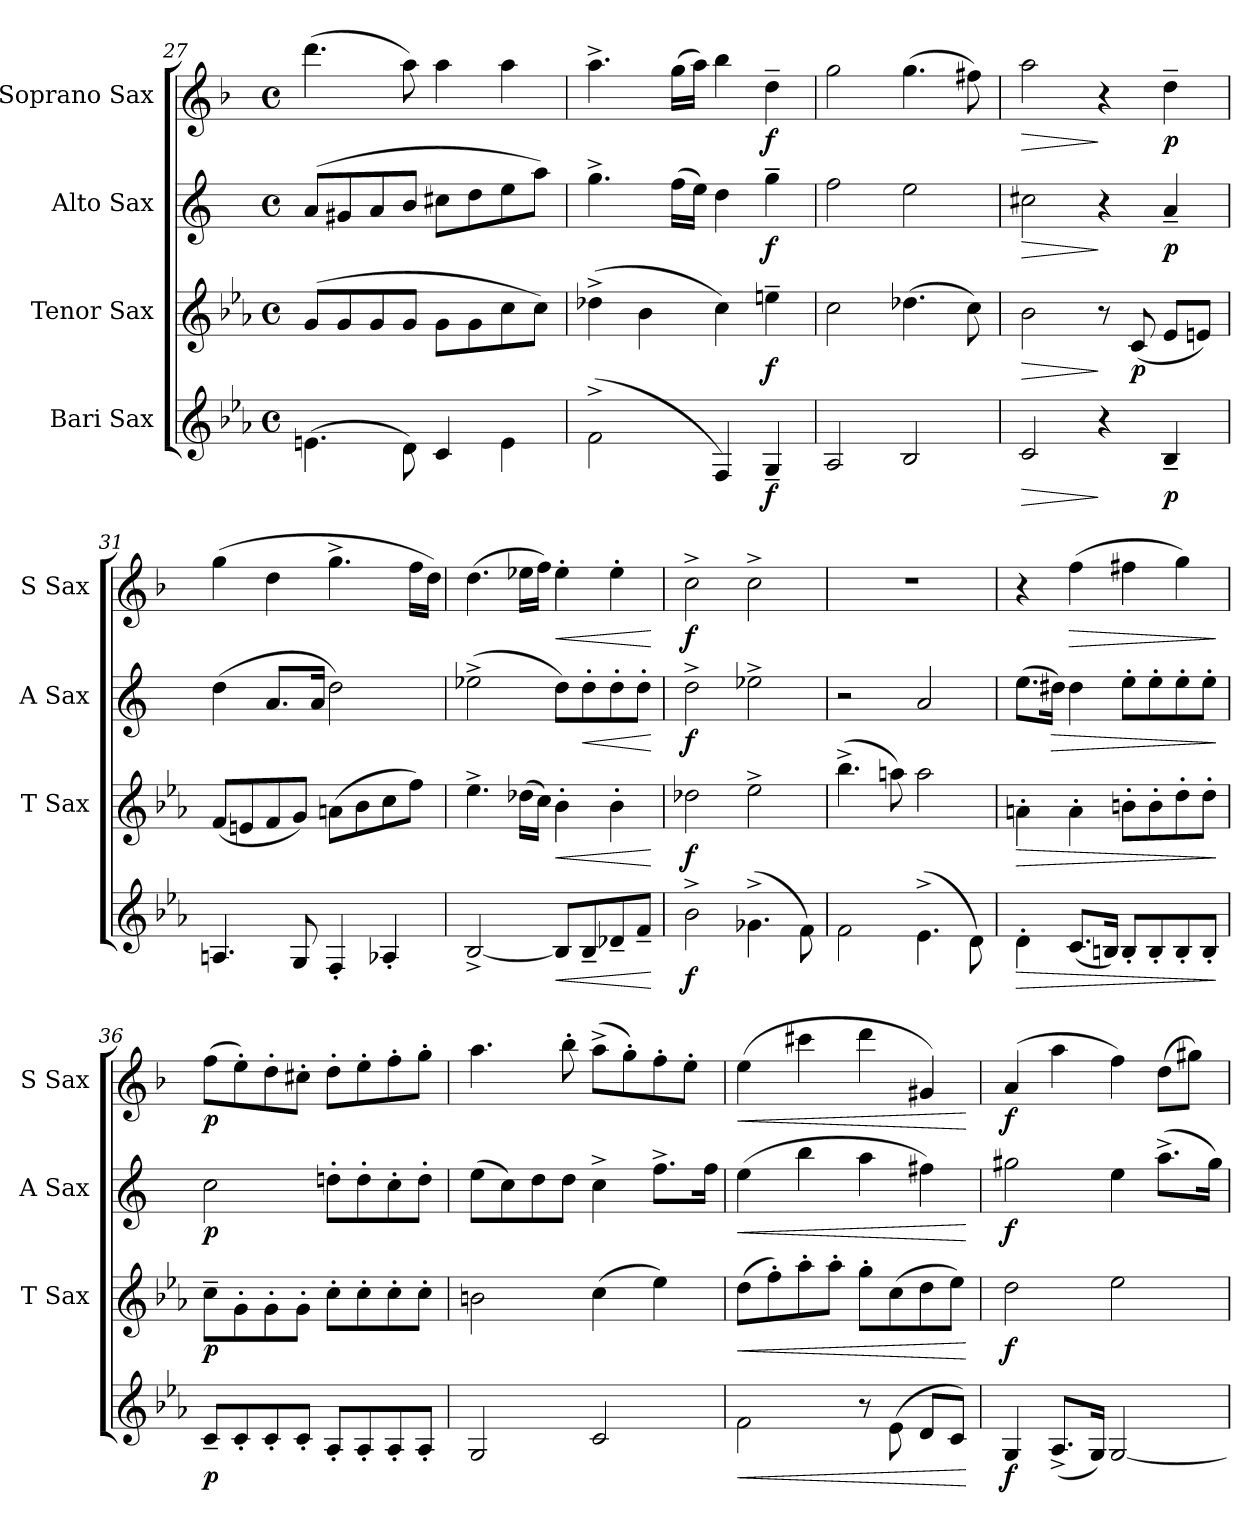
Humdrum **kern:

**kern	**dynam	**kern	**dynam	**kern	**dynam	**kern	**dynam
*part4	*part4	*part3	*part3	*part2	*part2	*part1	*part1
*staff4	*staff4	*staff3	*staff3	*staff2	*staff2	*staff1	*staff1
*I"Bari Sax	*	*I"Tenor Sax	*	*I"Alto Sax	*	*I"Soprano Sax	*
*	*	*I'T Sax	*	*I'A Sax	*	*I'S Sax	*
*clefG2	*	*clefG2	*	*clefG2	*	*clefG2	*
*ITrd12c21	*	*ITrd8c14	*	*ITrd5c9	*	*ITrd1c2	*
*k[b-e-a-]	*	*k[b-e-a-]	*	*k[b-e-a-]	*	*k[b-e-a-]	*
*E-:	*	*E-:	*	*E-:	*	*E-:	*
*M4/4	*	*M4/4	*	*M4/4	*	*M4/4	*
*met(c)	*	*met(c)	*	*met(c)	*	*met(c)	*
=27	=27	=27	=27	=27	=27	=27	=27
(>4.En\	.	(>8G/L	.	(>8c/L	.	(>4.ccc\	.
.	.	8G/	.	8Bn/	.	.	.
.	.	8G/	.	8c/	.	.	.
8D\)	.	8G/J	.	8d/J	.	8gg\)	.
4C</	.	8G\L	.	8en\L	.	4gg>\	.
.	.	8G\	.	8f\	.	.	.
4E>\	.	8c\	.	8g\	.	4gg>\	.
.	.	8c\J)	.	8cc\J)	.	.	.
=28	=28	=28	=28	=28	=28	=28	=28
(>2F^>\	.	(>4d-X^>\	.	4.b-^>\	.	4.gg^>\	.
.	.	4B-\	.	.	.	.	.
.	.	.	.	(>16a-\LL	.	(>16ff\LL	.
.	.	.	.	16g\JJ)	.	16gg\JJ)	.
4FF/)	.	4c\)	.	4f\	.	4aa-\	.
!	!LO:DY:b	!	!LO:DY:b	!	!LO:DY:b	!	!LO:DY:b
4GG~</	f	4en~>\	f	4b-~>\	f	4cc~>\	f
=29	=29	=29	=29	=29	=29	=29	=29
2AA-/	.	2c\	.	2a-\	.	2ff\	.
2BB-/	.	(>4.d-X\	.	2g\	.	(>4.ff\	.
.	.	8c\)	.	.	.	8een\)	.
=30	=30	=30	=30	=30	=30	=30	=30
!	!LO:HP:b	!	!LO:HP:b	!	!LO:HP:b	!	!LO:HP:b
2C/	>	2B-\	>	2en\	>	2gg\	>
4r	]	8r	]	4r	]	4r	]
!	!	!	!LO:DY:b	!	!	!	!
.	.	(<8C/	p	.	.	.	.
!	!LO:DY:b	!	!	!	!LO:DY:b	!	!LO:DY:b
4BB-~</	p	8E-/L	.	4c~</	p	4cc~>\	p
.	.	8En/J)	.	.	.	.	.
=31	=31	=31	=31	=31	=31	=31	=31
4.AAn/	.	(<8F/L	.	(>4f\	.	(>4ff\	.
.	.	8En/	.	.	.	.	.
.	.	8F/	.	8.c/L	.	4cc\	.
8GG/	.	8G/J)	.	.	.	.	.
.	.	.	.	16c/Jk	.	.	.
4FF'</	.	(>8An\L	.	2f\)	.	4.ff^>\	.
.	.	8B-\	.	.	.	.	.
4AA-X'</	.	8c\	.	.	.	.	.
.	.	8f\J)	.	.	.	16ee-\LL	.
.	.	.	.	.	.	16cc\JJ)	.
=32	=32	=32	=32	=32	=32	=32	=32
[2BB-^</	.	4.e-^>\	.	(>2g-X^>\	.	(>4.cc\	.
.	.	(>16d-X\LL	.	.	.	16dd-X\LL	.
.	.	16c\JJ)	.	.	.	16ee-\JJ)	.
!	!LO:HP:b	!	!LO:HP:b	!	!	!	!LO:HP:b
8BB-/L]	<	4B-'>\	<	8f\L)	.	4dd-'>\	<
!	!	!	!	!	!LO:HP:b	!	!
8BB-~</	.	.	.	8f'>\	<	.	.
8D-X~</	.	4B-'>\	.	8f'>\	.	4dd-'>\	.
8F~</J	.	.	.	8f'>\J	.	.	.
.	[	.	[	.	[	.	[
=33	=33	=33	=33	=33	=33	=33	=33
!	!LO:DY:b	!	!LO:DY:b	!	!LO:DY:b	!	!LO:DY:b
2B-^>\	f	2d-X\	f	2f^>\	f	2b-^>\	f
(>4.G-X^>\	.	2e-^>\	.	2g-X^>\	.	2b-^>\	.
8F\)	.	.	.	.	.	.	.
=34	=34	=34	=34	=34	=34	=34	=34
2F\	.	(>4.b-^>\	.	2r	.	1r	.
.	.	8an\)	.	.	.	.	.
(>4.E-^>\	.	2a\	.	2c/	.	.	.
8D\)	.	.	.	.	.	.	.
!!LO:PB:g=z
=35	=35	=35	=35	=35	=35	=35	=35
!	!LO:HP:b	!	!LO:HP:b	!	!	!	!
4D'>\	>	4An'>\	>	(>8.g\L	.	4r	.
!	!	!	!	!	!LO:HP:b	!	!
.	.	.	.	16f#X\Jk)	>	.	.
!	!	!	!	!	!	!	!LO:HP:b
(<8.C/L	.	4A'>\	.	4f#\	.	(>4ee-\	>
16BBn/Jk)	.	.	.	.	.	.	.
8BB'</L	.	8Bn'>\L	.	8g'>\L	.	4een\	.
8BB'</	.	8B'>\	.	8g'>\	.	.	.
8BB'</	.	8d'>\	.	8g'>\	.	4ff\)	.
8BB'</J	.	8d'>\J	.	8g'>\J	.	.	.
.	]	.	]	.	]	.	]
=36	=36	=36	=36	=36	=36	=36	=36
!	!LO:DY:b	!	!LO:DY:b	!	!LO:DY:b	!	!LO:DY:b
8C~</L	p	8c~>\L	p	2e-\	p	(>8ee-i\L	p
8C'</	.	8G'>\	.	.	.	8dd'>\)	.
8C'</	.	8G'>\	.	.	.	8cc'>\	.
8C'</J	.	8G'>\J	.	.	.	8bn'>\J	.
8AA-'</L	.	8c'>\L	.	8fn'>\L	.	8cc'>\L	.
8AA-'</	.	8c'>\	.	8f'>\	.	8dd'>\	.
8AA-'</	.	8c'>\	.	8e-'>\	.	8ee-'>\	.
8AA-'</J	.	8c'>\J	.	8f'>\J	.	8ff'>\J	.
=37	=37	=37	=37	=37	=37	=37	=37
2GG/	.	2Bn\	.	(>8g\L	.	4.gg\	.
.	.	.	.	8e-\)	.	.	.
.	.	.	.	8f\	.	.	.
.	.	.	.	8f\J	.	8aa-'>\	.
2C/	.	(>4c\	.	4e-^>\	.	(>8gg^>\L	.
.	.	.	.	.	.	8ff'>\)	.
.	.	4e-\)	.	8.a-^>\L	.	8ee-'>\	.
.	.	.	.	.	.	8dd'>\J	.
.	.	.	.	16a-\Jk	.	.	.
=38	=38	=38	=38	=38	=38	=38	=38
!	!LO:HP:b	!	!LO:HP:b	!	!LO:HP:b	!	!LO:HP:b
2F\	<	(>8d\L	<	(>4g\	<	(>4dd\	<
.	.	8f'>\)	.	.	.	.	.
.	.	8a-'>\	.	4dd\	.	4bbn\	.
.	.	8a-'>\J	.	.	.	.	.
8r	.	8g'>\L	.	4cc\	.	4ccc\	.
(>8E-\	.	(>8c\	.	.	.	.	.
8D/L	.	8d\	.	4an\)	.	4f#X/)	.
8C/J)	.	8e-\J)	.	.	.	.	.
.	[	.	[	.	[	.	[
=39	=39	=39	=39	=39	=39	=39	=39
!	!LO:DY:b	!	!LO:DY:b	!	!LO:DY:b	!	!LO:DY:b
4GG/	f	2d\	f	2bn\	f	(4g/	f
(<8.AA-^</L	.	.	.	.	.	4gg\	.
16GG/Jk)	.	.	.	.	.	.	.
[2GG/	.	2e-\	.	4g\	.	4ee-\)	.
.	.	.	.	(>8.cc^>\L	.	(>8cc\L	.
.	.	.	.	.	.	8ff#X\J)	.
.	.	.	.	16b\Jk)	.	.	.
=	=	=	=	=	=	=	=
*-	*-	*-	*-	*-	*-	*-	*-
